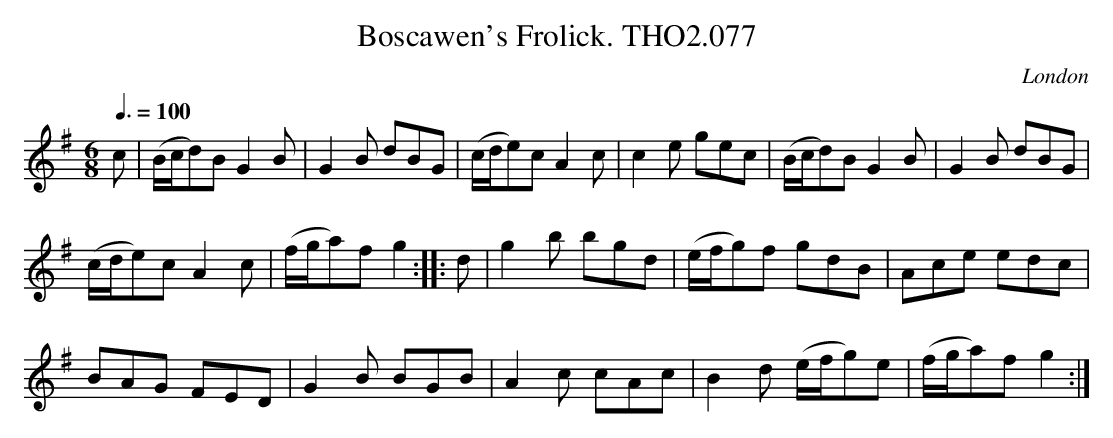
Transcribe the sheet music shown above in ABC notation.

X:1
T:Boscawen's Frolick. THO2.077
O:London
M:6/8
L:1/8
Q:3/8=100
K:G
c|(B/c/d)B G2 B|G2B dBG|(c/d/e)c A2c|c2e gec| (B/c/d)B G2 B|G2B dBG|
(c/d/e)c A2c|(f/g/a)f g2::d|g2b bgd|(e/f/g)f gdB|Ace edc|
BAG FED|G2B BGB| A2c cAc|B2d (e/f/g)e|(f/g/a)f g2:|
